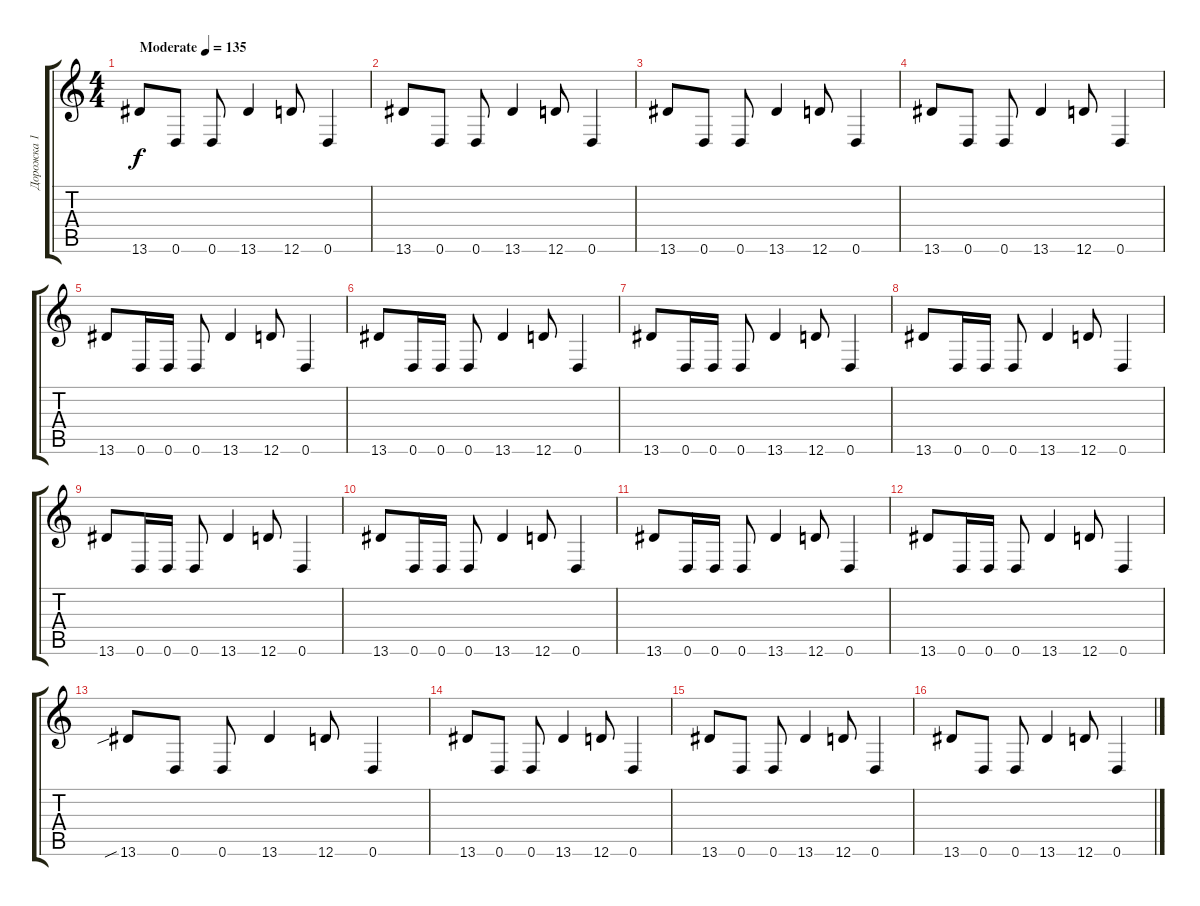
\track ("Дорожка 1" "Дорожка 1") {instrument acousticguitarsteel}
\staff {score tabs}
\tuning (E4 B3 G3 D3 A2 D2) {hide}
\ts (4 4)
\tempo (135 "Moderate")
\clef g2
\ks c
13.6.8{dy f instrument acousticguitarsteel} 0.6.8 0.6.8 13.6.4 12.6.8 0.6.4 |
13.6.8 0.6.8 0.6.8 13.6.4 12.6.8 0.6.4 |
13.6.8 0.6.8 0.6.8 13.6.4 12.6.8 0.6.4 |
13.6.8 0.6.8 0.6.8 13.6.4 12.6.8 0.6.4 |
13.6.8{instrument distortionguitar} 0.6.16 0.6.16 0.6.8 13.6.4 12.6.8 0.6.4 |
13.6.8 0.6.16 0.6.16 0.6.8 13.6.4 12.6.8 0.6.4 |
13.6.8 0.6.16 0.6.16 0.6.8 13.6.4 12.6.8 0.6.4 |
13.6.8 0.6.16 0.6.16 0.6.8 13.6.4 12.6.8 0.6.4 |
13.6.8{instrument distortionguitar} 0.6.16 0.6.16 0.6.8 13.6.4 12.6.8 0.6.4 |
13.6.8 0.6.16 0.6.16 0.6.8 13.6.4 12.6.8 0.6.4 |
13.6.8 0.6.16 0.6.16 0.6.8 13.6.4 12.6.8 0.6.4 |
13.6.8 0.6.16 0.6.16 0.6.8 13.6.4 12.6.8 0.6.4 |
13.6{sib}.8{instrument acousticguitarsteel} 0.6.8 0.6.8 13.6.4 12.6.8 0.6.4 |
13.6.8 0.6.8 0.6.8 13.6.4 12.6.8 0.6.4 |
13.6.8 0.6.8 0.6.8 13.6.4 12.6.8 0.6.4 |
13.6.8 0.6.8 0.6.8 13.6.4 12.6.8 0.6.4
